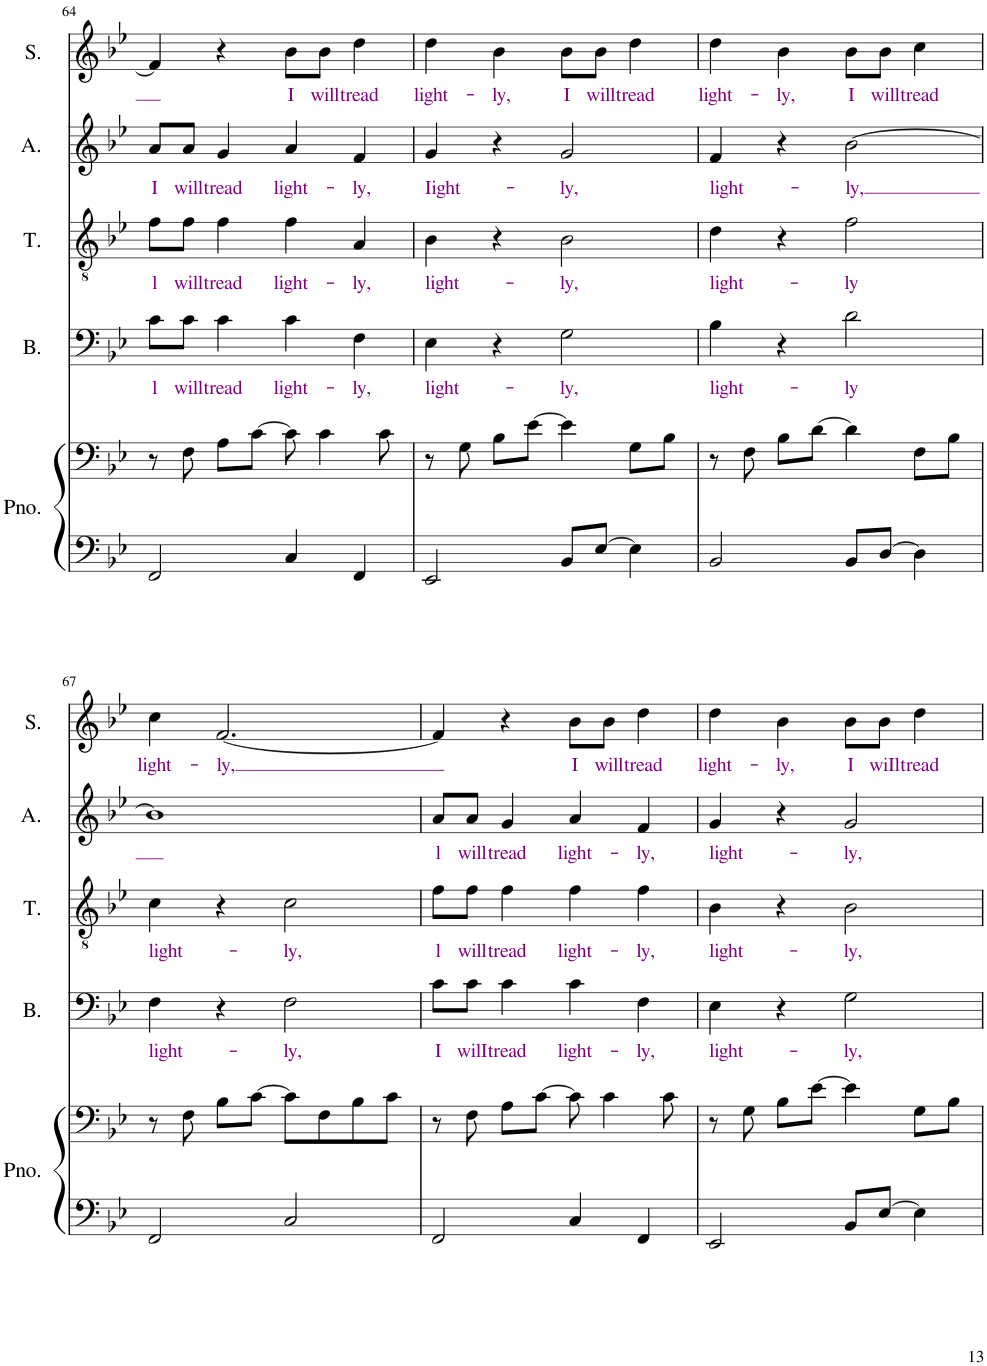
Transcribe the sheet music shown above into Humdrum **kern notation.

**kern	**kern	**kern	**text	**kern	**text	**kern	**text	**kern	**text
*part5	*part5	*part4	*part4	*part3	*part3	*part2	*part2	*part1	*part1
*staff6	*staff5	*staff4	*staff4	*staff3	*staff3	*staff2	*staff2	*staff1	*staff1
*I"Piano	*	*I"Bass	*	*I"Tenor	*	*I"Alto	*	*I"Soprano	*
*I'Pno.	*	*I'B.	*	*I'T.	*	*I'A.	*	*I'S.	*
!!LO:PB:g=z
*clefF4	*clefF4	*clefF4	*	*clefGv2	*	*clefG2	*	*clefG2	*
*k[b-e-]	*k[b-e-]	*k[b-e-]	*	*k[b-e-]	*	*k[b-e-]	*	*k[b-e-]	*
*M2/2	*M2/2	*M2/2	*	*M2/2	*	*M2/2	*	*M2/2	*
=64	=64	=64	=64	=64	=64	=64	=64	=64	=64
!	!	!	!LO:LY:b:color=#800080	!	!LO:LY:b:color=#800080	!	!LO:LY:b:color=#800080	!	!
2FF/	8r	8c\L	l	8f\L	l	8a/L	I	4f/]	.
!	!	!	!LO:LY:b:color=#800080	!	!LO:LY:b:color=#800080	!	!LO:LY:b:color=#800080	!	!
.	8F\	8c\J	will	8f\J	will	8a/J	will	.	.
!	!	!	!LO:LY:b:color=#800080	!	!LO:LY:b:color=#800080	!	!LO:LY:b:color=#800080	!	!
.	8A\L	4c\	tread	4f\	tread	4g/	tread	4r	.
.	[8c\J	.	.	.	.	.	.	.	.
!	!	!	!LO:LY:b:color=#800080	!	!LO:LY:b:color=#800080	!	!LO:LY:b:color=#800080	!	!LO:LY:b:color=#800080
4C/	8c\]	4c\	light-	4f\	light-	4a/	light-	8b-\L	I
!	!	!	!	!	!	!	!	!	!LO:LY:b:color=#800080
.	4c\	.	.	.	.	.	.	8b-\J	will
!	!	!	!LO:LY:b:color=#800080	!	!LO:LY:b:color=#800080	!	!LO:LY:b:color=#800080	!	!LO:LY:b:color=#800080
4FF/	.	4F\	-ly,	4A/	-ly,	4f/	-ly,	4dd\	tread
.	8c\	.	.	.	.	.	.	.	.
=65	=65	=65	=65	=65	=65	=65	=65	=65	=65
!	!	!	!LO:LY:b:color=#800080	!	!LO:LY:b:color=#800080	!	!LO:LY:b:color=#800080	!	!LO:LY:b:color=#800080
2EE-/	8r	4E-\	light-	4B-\	light-	4g/	Iight-	4dd\	light-
.	8G\	.	.	.	.	.	.	.	.
!	!	!	!	!	!	!	!	!	!LO:LY:b:color=#800080
.	8B-\L	4r	.	4r	.	4r	.	4b-\	-ly,
.	[8e-\J	.	.	.	.	.	.	.	.
!	!	!	!LO:LY:b:color=#800080	!	!LO:LY:b:color=#800080	!	!LO:LY:b:color=#800080	!	!LO:LY:b:color=#800080
8BB-/L	4e-\]	2G\	-ly,	2B-\	-ly,	2g/	-ly,	8b-\L	I
!	!	!	!	!	!	!	!	!	!LO:LY:b:color=#800080
[8E-/J	.	.	.	.	.	.	.	8b-\J	will
!	!	!	!	!	!	!	!	!	!LO:LY:b:color=#800080
4E-\]	8G\L	.	.	.	.	.	.	4dd\	tread
.	8B-\J	.	.	.	.	.	.	.	.
=66	=66	=66	=66	=66	=66	=66	=66	=66	=66
!	!	!	!LO:LY:b:color=#800080	!	!LO:LY:b:color=#800080	!	!LO:LY:b:color=#800080	!	!LO:LY:b:color=#800080
2BB-/	8r	4B-\	light-	4d\	light-	4f/	light-	4dd\	light-
.	8F\	.	.	.	.	.	.	.	.
!	!	!	!	!	!	!	!	!	!LO:LY:b:color=#800080
.	8B-\L	4r	.	4r	.	4r	.	4b-\	-ly,
.	[8d\J	.	.	.	.	.	.	.	.
!	!	!	!LO:LY:b:color=#800080	!	!LO:LY:b:color=#800080	!	!LO:LY:b:color=#800080	!	!LO:LY:b:color=#800080
8BB-/L	4d\]	2d\	-ly	2f\	-ly	[2b-\	-ly,	8b-\L	I
!	!	!	!	!	!	!	!	!	!LO:LY:b:color=#800080
[8D/J	.	.	.	.	.	.	.	8b-\J	will
!	!	!	!	!	!	!	!	!	!LO:LY:b:color=#800080
4D\]	8F\L	.	.	.	.	.	.	4cc\	tread
.	8B-\J	.	.	.	.	.	.	.	.
!!LO:LB:g=z
=67	=67	=67	=67	=67	=67	=67	=67	=67	=67
!	!	!	!LO:LY:b:color=#800080	!	!LO:LY:b:color=#800080	!	!	!	!LO:LY:b:color=#800080
2FF/	8r	4F\	light-	4c\	light-	1b-]	.	4cc\	light-
.	8F\	.	.	.	.	.	.	.	.
!	!	!	!	!	!	!	!	!	!LO:LY:b:color=#800080
.	8B-\L	4r	.	4r	.	.	.	[2.f/	-ly,
.	[8c\J	.	.	.	.	.	.	.	.
!	!	!	!LO:LY:b:color=#800080	!	!LO:LY:b:color=#800080	!	!	!	!
2C/	8c\L]	2F\	-ly,	2c\	-ly,	.	.	.	.
.	8F\	.	.	.	.	.	.	.	.
.	8B-\	.	.	.	.	.	.	.	.
.	8c\J	.	.	.	.	.	.	.	.
=68	=68	=68	=68	=68	=68	=68	=68	=68	=68
!	!	!	!LO:LY:b:color=#800080	!	!LO:LY:b:color=#800080	!	!LO:LY:b:color=#800080	!	!
2FF/	8r	8c\L	I	8f\L	l	8a/L	l	4f/]	.
!	!	!	!LO:LY:b:color=#800080	!	!LO:LY:b:color=#800080	!	!LO:LY:b:color=#800080	!	!
.	8F\	8c\J	wilI	8f\J	will	8a/J	will	.	.
!	!	!	!LO:LY:b:color=#800080	!	!LO:LY:b:color=#800080	!	!LO:LY:b:color=#800080	!	!
.	8A\L	4c\	tread	4f\	tread	4g/	tread	4r	.
.	[8c\J	.	.	.	.	.	.	.	.
!	!	!	!LO:LY:b:color=#800080	!	!LO:LY:b:color=#800080	!	!LO:LY:b:color=#800080	!	!LO:LY:b:color=#800080
4C/	8c\]	4c\	light-	4f\	light-	4a/	light-	8b-\L	I
!	!	!	!	!	!	!	!	!	!LO:LY:b:color=#800080
.	4c\	.	.	.	.	.	.	8b-\J	will
!	!	!	!LO:LY:b:color=#800080	!	!LO:LY:b:color=#800080	!	!LO:LY:b:color=#800080	!	!LO:LY:b:color=#800080
4FF/	.	4F\	-ly,	4f\	-ly,	4f/	-ly,	4dd\	tread
.	8c\	.	.	.	.	.	.	.	.
=69	=69	=69	=69	=69	=69	=69	=69	=69	=69
!	!	!	!LO:LY:b:color=#800080	!	!LO:LY:b:color=#800080	!	!LO:LY:b:color=#800080	!	!LO:LY:b:color=#800080
2EE-/	8r	4E-\	light-	4B-\	light-	4g/	light-	4dd\	light-
.	8G\	.	.	.	.	.	.	.	.
!	!	!	!	!	!	!	!	!	!LO:LY:b:color=#800080
.	8B-\L	4r	.	4r	.	4r	.	4b-\	-ly,
.	[8e-\J	.	.	.	.	.	.	.	.
!	!	!	!LO:LY:b:color=#800080	!	!LO:LY:b:color=#800080	!	!LO:LY:b:color=#800080	!	!LO:LY:b:color=#800080
8BB-/L	4e-\]	2G\	-ly,	2B-\	-ly,	2g/	-ly,	8b-\L	I
!	!	!	!	!	!	!	!	!	!LO:LY:b:color=#800080
[8E-/J	.	.	.	.	.	.	.	8b-\J	wiIl
!	!	!	!	!	!	!	!	!	!LO:LY:b:color=#800080
4E-\]	8G\L	.	.	.	.	.	.	4dd\	tread
.	8B-\J	.	.	.	.	.	.	.	.
=	=	=	=	=	=	=	=	=	=
*-	*-	*-	*-	*-	*-	*-	*-	*-	*-
